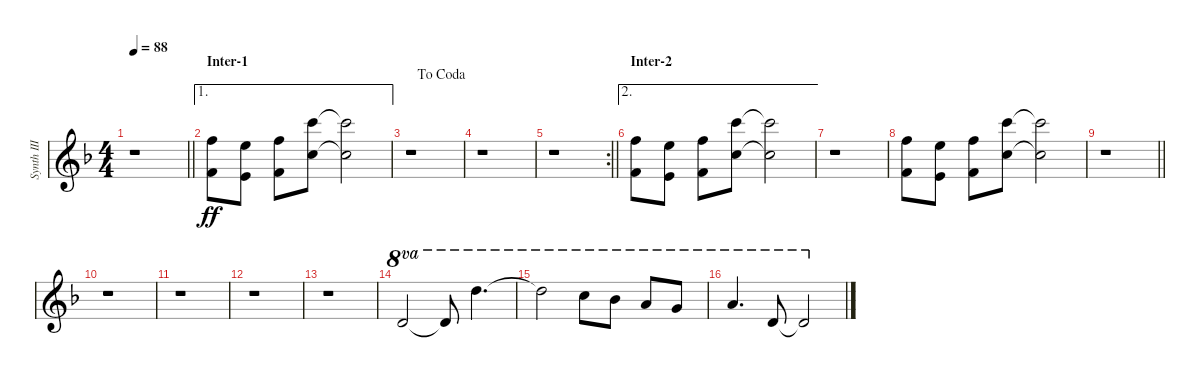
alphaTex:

\track ("Synth III (A. Piano)" "Synth III ") {instrument acousticgrandpiano}
\staff {score}
\tuning (E4 B3 G3 D3 A2 E2 B1) {hide}
\ts (4 4)
\tempo 88
\clef g2
\barLineRight lightlight
\ks dminor
r.1{dy ff} |
\ae 1
\section ("" "Inter-1")
(13.1 6.2).8 (12.1 5.2).8 (13.1 6.2).8 (20.1 13.2).8 (20.1{t} 13.2{t}).2 |
\jump dacoda
r.1 |
r.1 |
\rc 2
\barLineRight lightlight
r.1 |
\ae 2
\section ("" "Inter-2")
(13.1 6.2).8 (12.1 5.2).8 (13.1 6.2).8 (20.1 13.2).8 (20.1{t} 13.2{t}).2 |
r.1 |
(13.1 6.2).8 (12.1 5.2).8 (13.1 6.2).8 (20.1 13.2).8 (20.1{t} 13.2{t}).2 |
\barLineRight lightlight
r.1 |
r.1 |
r.1 |
r.1 |
r.1 |
10.1.2{ot 8va} 10.1{t}.8{ot 8va} 22.1.4{d ot 8va} |
22.1{t}.2{ot 8va} 20.1.8{ot 8va} 18.1.8{ot 8va} 17.1.8{ot 8va} 15.1.8{ot 8va} |
17.1.4{d ot 8va} 10.1.8{ot 8va} 10.1{t}.2{ot 8va}
